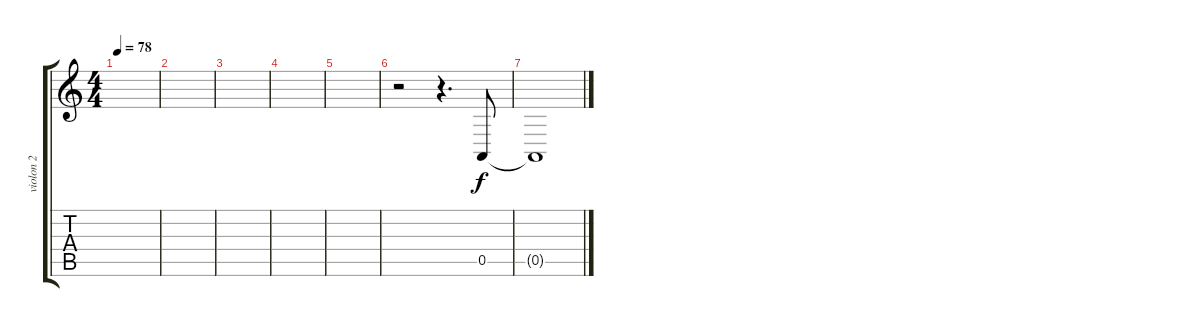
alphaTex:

\track ("violon 2" "violon 2") {instrument viola}
\staff {score tabs}
\tuning (E4 B3 G3 D3 A2 E2) {hide}
\ts (4 4)
\tempo 78
\clef g2
\ks c
|
|
|
|
|
r.2 r.4{d} 0.5.8 |
0.5{t}.1{volume 0}
